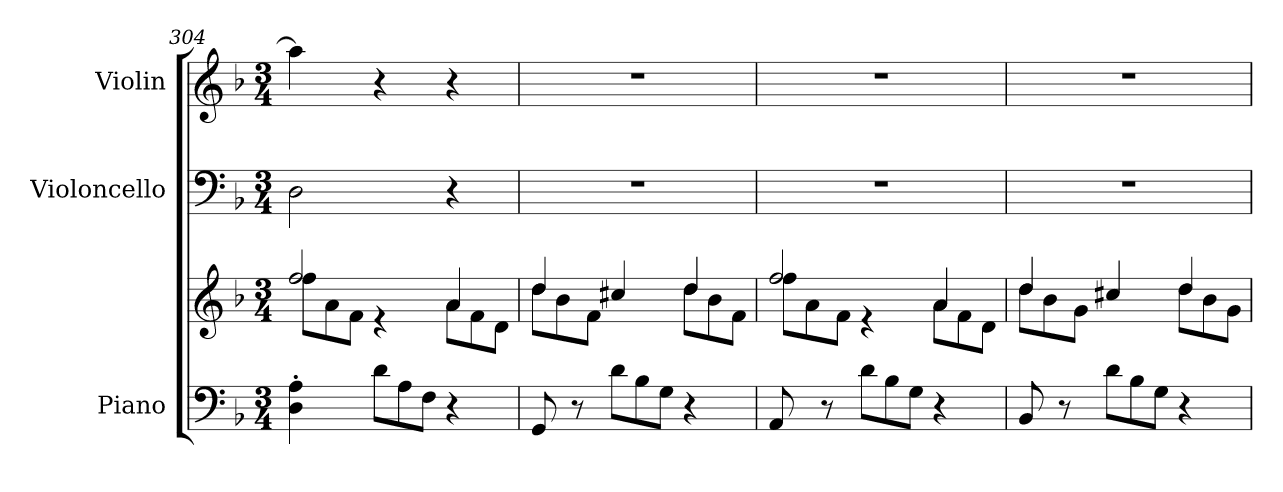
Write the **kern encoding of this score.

**kern	**kern	**kern	**kern
*part3	*part3	*part2	*part1
*staff4	*staff3	*staff2	*staff1
*I"Piano	*	*I"Violoncello	*I"Violin
*I'Pno	*	*I'Vc	*I'Vln
*clefF4	*clefG2	*clefF4	*clefG2
*k[b-]	*k[b-]	*k[b-]	*k[b-]
*M3/4	*M3/4	*M3/4	*M3/4
=304	=304	=304	=304
*	*^	*	*
*	*	*Xtuplet	*	*
4D\' 4A\'	2ff/	12ff\L	2D\	4aa\]
.	.	12a\	.	.
.	.	12f\J	.	.
*Xtuplet	*	*	*	*
12d\L	.	4r	.	4r
12A\	.	.	.	.
12F\J	.	.	.	.
4r	4a/	12a\L	4r	4r
.	.	12f\	.	.
.	.	12d\J	.	.
=305	=305	=305	=305	=305
8GG/	4dd/	12dd\L	2.r	2.r
.	.	12b-\	.	.
8r	.	.	.	.
.	.	12f\J	.	.
12d\L	4cc#X/	4ryy	.	.
12B-\	.	.	.	.
12G\J	.	.	.	.
4r	4dd/	12dd\L	.	.
.	.	12b-\	.	.
.	.	12f\J	.	.
=306	=306	=306	=306	=306
8AA/	2ff/	12ff\L	2.r	2.r
.	.	12a\	.	.
8r	.	.	.	.
.	.	12f\J	.	.
12d\L	.	4r	.	.
12B-\	.	.	.	.
12G\J	.	.	.	.
4r	4a/	12a\L	.	.
.	.	12f\	.	.
.	.	12d\J	.	.
!!LO:PB:g=z
=307	=307	=307	=307	=307
8BB-/	4dd/	12dd\L	2.r	2.r
.	.	12b-\	.	.
8r	.	.	.	.
.	.	12g\J	.	.
12d\L	4cc#X/	4ryy	.	.
12B-\	.	.	.	.
12G\J	.	.	.	.
4r	4dd/	12dd\L	.	.
.	.	12b-\	.	.
.	.	12g\J	.	.
*	*v	*v	*	*
=	=	=	=
*-	*-	*-	*-
